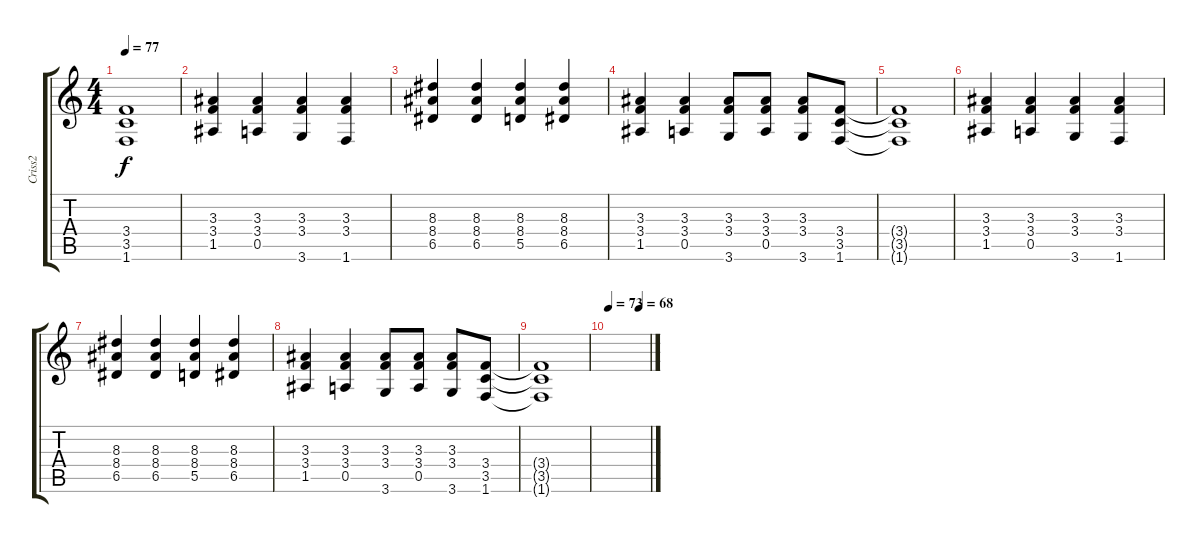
\track ("Criss2" "Criss2") {instrument overdrivenguitar}
\staff {score tabs}
\tuning (E4 B3 G3 D3 A2 E2) {hide}
\ts (4 4)
\tempo 77
\clef g2
\ks c
(3.4{t} 3.5{t} 1.6{t}).1{dy f} |
(3.3 3.4 1.5).4 (3.3 3.4 0.5).4 (3.3 3.4 3.6).4 (3.3 3.4 1.6).4 |
(8.3 8.4 6.5).4 (8.3 8.4 6.5).4 (8.3 8.4 5.5).4 (8.3 8.4 6.5).4 |
(3.3 3.4 1.5).4 (3.3 3.4 0.5).4 (3.3 3.4 3.6).8 (3.3 3.4 0.5).8 (3.3 3.4 3.6).8 (3.4 3.5 1.6).8 |
(3.4{t} 3.5{t} 1.6{t}).1 |
(3.3 3.4 1.5).4 (3.3 3.4 0.5).4 (3.3 3.4 3.6).4 (3.3 3.4 1.6).4 |
(8.3 8.4 6.5).4 (8.3 8.4 6.5).4 (8.3 8.4 5.5).4 (8.3 8.4 6.5).4 |
(3.3 3.4 1.5).4 (3.3 3.4 0.5).4 (3.3 3.4 3.6).8 (3.3 3.4 0.5).8 (3.3 3.4 3.6).8 (3.4 3.5 1.6).8 |
(3.4{t} 3.5{t} 1.6{t}).1 |
\tempo 73
\tempo (68 0.75)
